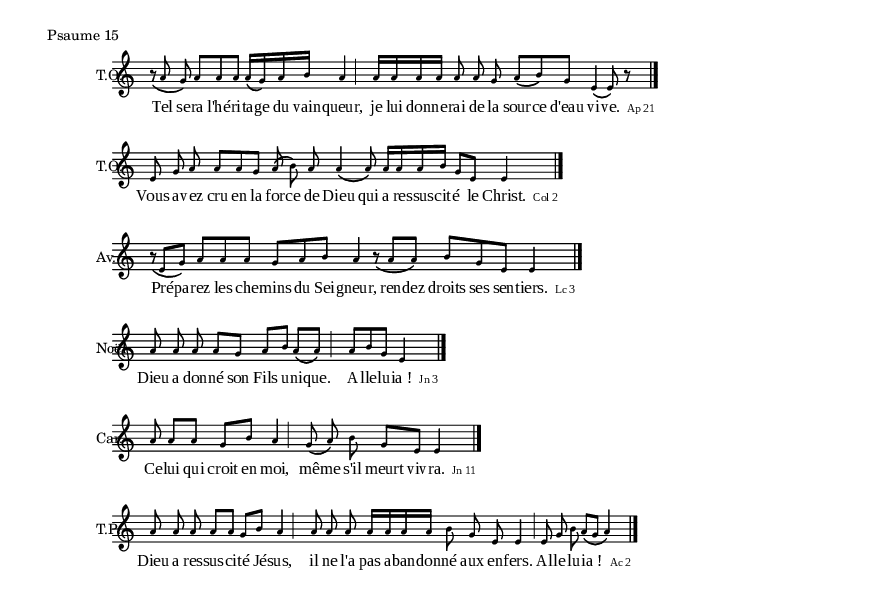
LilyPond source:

\version "2.12.0"
\include "definitions.ly"
\markup { Psaume 15}


\relative a' { 
	\new Staff {
		\cadenzaOn
		\set Staff.instrumentName = \markup{ \center-column { T.O. } }
		\times 2/3 { r8_\( a g\) }
		\times 2/3 { a[ a a] }
		a16[\( g\) a b]
		a4
		\cesure \pespace
		a16[ a a a]
		\times 2/3 { a8 a g }
		\times 2/3 { a[\( b\) g] }
		e4\( e8\) r
		\endBar
	}

	\addlyrics {
		Tel se -- ra l'hé -- ri -- ta -- ge du vain -- queur, je lui don -- ne -- rai de la sour -- ce d'eau vi -- ve.
		\markup { \citation #"Ap 21" } 
	}
}
\relative a' { 
	\new Staff {
		\cadenzaOn
		\set Staff.instrumentName = \markup{ \center-column { T.O. } }
		\times 2/3 { e8 g a }
		\times 2/3 { a[ a g] }
		\times 2/3 { a\( b\) a }
		\times 2/3 { a4\( a8\) }
		a16[ a a b]
		g8[ e]
		e4
		\endBar
	}

	\addlyrics {
		Vous a -- vez cru en la for -- ce de Dieu qui a re -- ssus -- cit -- "é " le Christ.
		\markup { \citation #"Col 2" } 
	}
}

\relative a' { 
	\new Staff {
		\cadenzaOn
		\set Staff.instrumentName = \markup{ \center-column { Av. } }
		\times 2/3 { r8_\( e[ g]\) } \times 2/3 { a[ a a] } \times 2/3 { g[ a b] } a4 
\times 2/3 { r8_\( a[ a]\) } \times 2/3 { b[ g e] } e4 		
\endBar
	}

	\addlyrics {
		Pré -- pa -- rez les che -- mins du Sei -- gneur, ren -- dez droits ses sen -- tiers.
		\markup { \citation #"Lc 3" } 
	}
}
\relative a' { 
	\new Staff {
		\cadenzaOn
		\set Staff.instrumentName = \markup{ \center-column { Noël } }
		\times 2/3 { a8 a a }
		a[ g]
		a[ b] a[\( a\)] \cesure \pespace
\times 2/3 {a8[ b g]} e4 		
		\endBar
	}

	\addlyrics {
		Dieu a don -- né son Fils u -- ni -- que. " A" -- lle -- lu -- "ia !"
		\markup { \citation #"Jn 3" } 
	}
}





\relative a' { 
	\new Staff {
		\cadenzaOn
		\set Staff.instrumentName = \markup{ \center-column { Car. } }
		a8
		a[ a]
		g[ b]
		a4
		\cesure \pespace
		\times 2/3 { g8\( a\) b }
		g[ e]
		e4
		\endBar
	}

	\addlyrics {
		Ce -- lui qui croit en moi, mê -- me s'il meurt viv -- ra.
		\markup { \citation #"Jn 11" } 
	}
}

\relative a' { 
	\new Staff {
		\cadenzaOn
		\set Staff.instrumentName = \markup{ \center-column { T.P. } }
		\times 2/3 { a8 a a }
		a[ a]
		g[ b]
		a4
		\cesure \pespace
		\times 2/3 { a8 a a }
		a16[ a a a]
		\times 2/3 { b8 g e }
		e4
		\cesureall
		\times 2/3 { e8 g b }
		a[\( g]
		a4\)
		\endBar
	}

	\addlyrics {
		Dieu a res -- sus -- ci -- té Jé -- sus, il ne l'a pas a -- ban -- don -- né aux en -- fers. Al -- le -- lu -- "ia !" _ _
		\markup { \citation #"Ac 2" } 
	}
}

